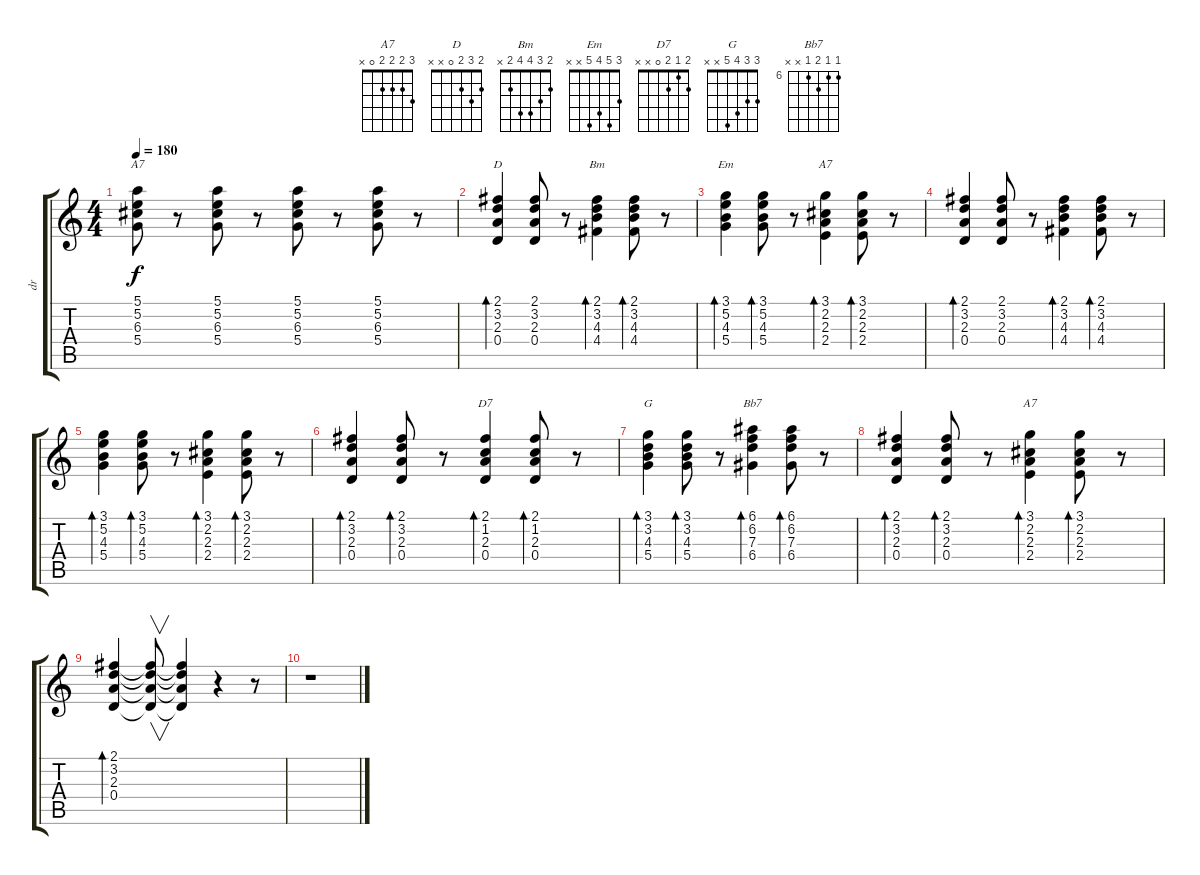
\track ("dr" "dr") {instrument acousticguitarnylon}
\staff {score tabs}
\tuning (E4 B3 G3 D3 A2 E2) {hide}
\chord ("A7" 5 5 6 5 x x) {firstfret 5}
\chord ("D" 2 3 2 0 x x)
\chord ("Bm" 2 3 4 4 2 x)
\chord ("Em" 3 5 4 5 x x)
\chord ("A7" 3 2 2 2 x x)
\chord ("D7" 2 1 2 0 x x)
\chord ("G" 3 3 4 5 x x)
\chord ("Bb7" 6 6 7 6 x x) {firstfret 6}
\chord ("A7" 3 2 2 2 0 x)
\ts (4 4)
\tempo 180
\clef g2
\ks c
(5.1 5.2 6.3 5.4).8{ch "A7" dy f} r.8 (5.1 5.2 6.3 5.4).8 r.8 (5.1 5.2 6.3 5.4).8 r.8 (5.1 5.2 6.3 5.4).8 r.8 |
(2.1 3.2 2.3 0.4).4{bd 30 ch "D"} (2.1 3.2 2.3 0.4).8 r.8 (2.1 3.2 4.3 4.4).4{bd 30 ch "Bm"} (2.1 3.2 4.3 4.4).8{bd 30} r.8 |
(3.1 5.2 4.3 5.4).4{bd 30 ch "Em"} (3.1 5.2 4.3 5.4).8{bd 30} r.8 (3.1 2.2 2.3 2.4).4{bd 30 ch "A7"} (3.1 2.2 2.3 2.4).8{bd 30} r.8 |
(2.1 3.2 2.3 0.4).4{bd 30} (2.1 3.2 2.3 0.4).8 r.8 (2.1 3.2 4.3 4.4).4{bd 30} (2.1 3.2 4.3 4.4).8{bd 30} r.8 |
(3.1 5.2 4.3 5.4).4{bd 30} (3.1 5.2 4.3 5.4).8{bd 30} r.8 (3.1 2.2 2.3 2.4).4{bd 30} (3.1 2.2 2.3 2.4).8{bd 30} r.8 |
(2.1 3.2 2.3 0.4).4{bd 30} (2.1 3.2 2.3 0.4).8{bd 30} r.8 (2.1 1.2 2.3 0.4).4{bd 30 ch "D7"} (2.1 1.2 2.3 0.4).8{bd 30} r.8 |
(3.1 3.2 4.3 5.4).4{bd 30 ch "G"} (3.1 3.2 4.3 5.4).8{bd 30} r.8 (6.1 6.2 7.3 6.4).4{bd 30 ch "Bb7"} (6.1 6.2 7.3 6.4).8{bd 30} r.8 |
(2.1 3.2 2.3 0.4).4{bd 60} (2.1 3.2 2.3 0.4).8{bd 60} r.8 (3.1 2.2 2.3 2.4).4{bd 30 ch "A7"} (3.1 2.2 2.3 2.4).8{bd 30} r.8 |
(2.1 3.2 2.3 0.4).4{bd 30} (2.1{t} 3.2{t} 2.3{t} 0.4{t}).8{v} (2.1{t} 3.2{t} 2.3{t} 0.4{t}).4 r.4 r.8 |
r.1
